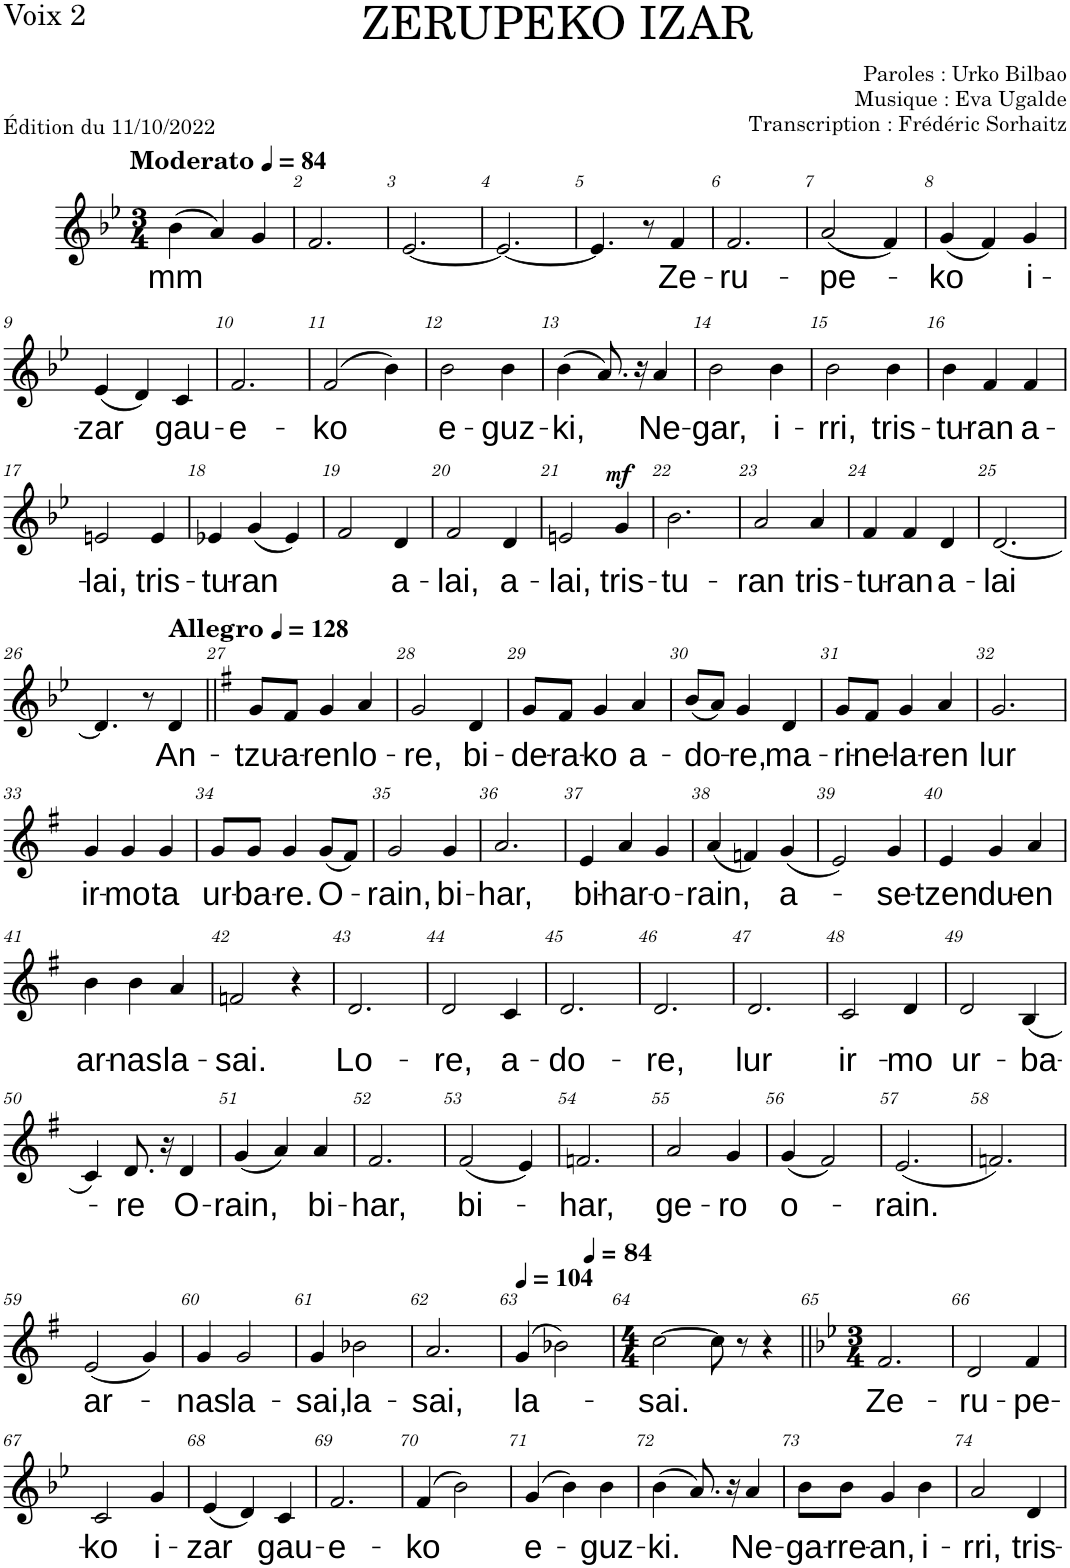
**kern	**text	**dynam
*part1	*part1	*part1
*staff1	*staff1	*staff1
*I"Voix 2	*	*
*I'V2	*	*
*clefG2	*	*
*k[b-e-]	*	*
*M3/4	*	*
*MM84	*	*
=1	=1	=1
!LO:TX:a:B:t=Moderato	!	!
!	!LO:LY:b	!
(4b-\	mm	.
4a/)	.	.
4g/	.	.
=2	=2	=2
2.f/	.	.
=3	=3	=3
[2.e-/	.	.
=4	=4	=4
2.e-/_	.	.
=5	=5	=5
4.e-/]	.	.
8r	.	.
!	!LO:LY:b	!
4f/	Ze-	.
=6	=6	=6
!	!LO:LY:b	!
2.f/	-ru-	.
=7	=7	=7
!	!LO:LY:b	!
(2a/	-pe-	.
4f/)	.	.
=8	=8	=8
!	!LO:LY:b	!
(4g/	-ko	.
4f/)	.	.
!	!LO:LY:b	!
4g/	i-	.
!!LO:LB:g=z
=9	=9	=9
!	!LO:LY:b	!
(4e-/	-zar	.
4d/)	.	.
!	!LO:LY:b	!
4c/	gau-	.
=10	=10	=10
!	!LO:LY:b	!
2.f/	-e-	.
=11	=11	=11
!	!LO:LY:b	!
(2f/	-ko	.
4b-\)	.	.
=12	=12	=12
!	!LO:LY:b	!
2b-\	e-	.
!	!LO:LY:b	!
4b-\	guz-	.
=13	=13	=13
!	!LO:LY:b	!
(4b-\	-ki,	.
8.a/)	.	.
16r	.	.
!	!LO:LY:b	!
4a/	Ne-	.
=14	=14	=14
!	!LO:LY:b	!
2b-\	-gar,	.
!	!LO:LY:b	!
4b-\	i-	.
=15	=15	=15
!	!LO:LY:b	!
2b-\	-rri,	.
!	!LO:LY:b	!
4b-\	tris-	.
=16	=16	=16
!	!LO:LY:b	!
4b-\	-tu-	.
!	!LO:LY:b	!
4f/	ran	.
!	!LO:LY:b	!
4f/	a-	.
!!LO:LB:g=z
=17	=17	=17
!	!LO:LY:b	!
2en/	-lai,	.
!	!LO:LY:b	!
4e/	tris-	.
=18	=18	=18
!	!LO:LY:b	!
4e-X/	-tu-	.
!	!LO:LY:b	!
(4g/	ran	.
4e-/)	.	.
=19	=19	=19
2f/	.	.
!	!LO:LY:b	!
4d/	a-	.
=20	=20	=20
!	!LO:LY:b	!
2f/	lai,	.
!	!LO:LY:b	!
4d/	a-	.
=21	=21	=21
!	!LO:LY:b	!
2en/	-lai,	.
!	!LO:LY:b	!LO:DY:a
4g/	tris-	mf
=22	=22	=22
!	!LO:LY:b	!
2.b-\	-tu-	.
=23	=23	=23
!	!LO:LY:b	!
2a/	-ran	.
!	!LO:LY:b	!
4a/	tris-	.
=24	=24	=24
!	!LO:LY:b	!
4f/	tu-	.
!	!LO:LY:b	!
4f/	-ran	.
!	!LO:LY:b	!
4d/	a-	.
=25	=25	=25
!	!LO:LY:b	!
[2.d/	-lai	.
!!LO:LB:g=z
=26	=26	=26
4.d/]	.	.
8r	.	.
*MM128	*	*
!LO:TX:a:B:t=Allegro	!	!
!	!LO:LY:b	!
4d/	An-	.
=27||	=27||	=27||
*k[f#]	*	*
!	!LO:LY:b	!
8g/L	-tzu-	.
!	!LO:LY:b	!
8f#/J	-a-	.
!	!LO:LY:b	!
4g/	-ren	.
!	!LO:LY:b	!
4a/	lo-	.
=28	=28	=28
!	!LO:LY:b	!
2g/	-re,	.
!	!LO:LY:b	!
4d/	bi-	.
=29	=29	=29
!	!LO:LY:b	!
8g/L	-de-	.
!	!LO:LY:b	!
8f#/J	-ra-	.
!	!LO:LY:b	!
4g/	-ko	.
!	!LO:LY:b	!
4a/	a-	.
=30	=30	=30
!	!LO:LY:b	!
(8b/L	-do-	.
8a/J)	.	.
!	!LO:LY:b	!
4g/	re,	.
!	!LO:LY:b	!
4d/	ma-	.
=31	=31	=31
!	!LO:LY:b	!
8g/L	-ri-	.
!	!LO:LY:b	!
8f#/J	-ne-	.
!	!LO:LY:b	!
4g/	-la-	.
!	!LO:LY:b	!
4a/	-ren	.
=32	=32	=32
!	!LO:LY:b	!
2.g/	lur	.
!!LO:LB:g=z
=33	=33	=33
!	!LO:LY:b	!
4g/	ir-	.
!	!LO:LY:b	!
4g/	-mo	.
!	!LO:LY:b	!
4g/	ta	.
=34	=34	=34
!	!LO:LY:b	!
8g/L	ur-	.
!	!LO:LY:b	!
8g/J	-ba-	.
!	!LO:LY:b	!
4g/	-re.	.
!	!LO:LY:b	!
(8g/L	O-	.
8f#/J)	.	.
=35	=35	=35
!	!LO:LY:b	!
2g/	-rain,	.
!	!LO:LY:b	!
4g/	bi-	.
=36	=36	=36
!	!LO:LY:b	!
2.a/	-har,	.
=37	=37	=37
!	!LO:LY:b	!
4e/	bi-	.
!	!LO:LY:b	!
4a/	-har-	.
!	!LO:LY:b	!
4g/	o-	.
=38	=38	=38
!	!LO:LY:b	!
(4a/	-rain,	.
4fn/)	.	.
!	!LO:LY:b	!
(4g/	a-	.
=39	=39	=39
2e/)	.	.
!	!LO:LY:b	!
4g/	-se-	.
=40	=40	=40
!	!LO:LY:b	!
4e/	-tzen	.
!	!LO:LY:b	!
4g/	du-	.
!	!LO:LY:b	!
4a/	-en	.
!!LO:LB:g=z
=41	=41	=41
!	!LO:LY:b	!
4b\	ar-	.
!	!LO:LY:b	!
4b\	-nas	.
!	!LO:LY:b	!
4a/	la-	.
=42	=42	=42
!	!LO:LY:b	!
2fn/	-sai.	.
4r	.	.
=43	=43	=43
!	!LO:LY:b	!
2.d/	Lo-	.
=44	=44	=44
!	!LO:LY:b	!
2d/	-re,	.
!	!LO:LY:b	!
4c/	a-	.
=45	=45	=45
!	!LO:LY:b	!
2.d/	-do-	.
=46	=46	=46
!	!LO:LY:b	!
2.d/	-re,	.
=47	=47	=47
!	!LO:LY:b	!
2.d/	lur	.
=48	=48	=48
!	!LO:LY:b	!
2c/	ir-	.
!	!LO:LY:b	!
4d/	-mo	.
=49	=49	=49
!	!LO:LY:b	!
2d/	ur-	.
!	!LO:LY:b	!
(4B/	-ba-	.
!!LO:LB:g=z
=50	=50	=50
4c/)	.	.
!	!LO:LY:b	!
8.d/	-re	.
16r	.	.
!	!LO:LY:b	!
4d/	O-	.
=51	=51	=51
!	!LO:LY:b	!
(4g/	-rain,	.
4a/)	.	.
!	!LO:LY:b	!
4a/	bi-	.
=52	=52	=52
!	!LO:LY:b	!
2.f#/	-har,	.
=53	=53	=53
!	!LO:LY:b	!
(2f#/	bi-	.
4e/)	.	.
=54	=54	=54
!	!LO:LY:b	!
2.fn/	-har,	.
=55	=55	=55
!	!LO:LY:b	!
2a/	ge-	.
!	!LO:LY:b	!
4g/	-ro	.
=56	=56	=56
!	!LO:LY:b	!
(4g/	o-	.
2f#/)	.	.
=57	=57	=57
!	!LO:LY:b	!
(2.e/	-rain.	.
=58	=58	=58
2.fn/)	.	.
!!LO:LB:g=z
=59	=59	=59
!	!LO:LY:b	!
(2e/	ar-	.
4g/)	.	.
=60	=60	=60
!	!LO:LY:b	!
4g/	nas	.
!	!LO:LY:b	!
2g/	la-	.
=61	=61	=61
!	!LO:LY:b	!
4g/	-sai,	.
!	!LO:LY:b	!
2b-X\	la-	.
=62	=62	=62
!	!LO:LY:b	!
2.a/	-sai,	.
=63	=63	=63
*MM104	*	*
!	!LO:LY:b	!
*^	*	*
(4g/	2ryy	la-	.
2b-X\)	.	.	.
*MM84	*	*	*
.	4ryy	.	.
*v	*v	*	*
=64	=64	=64
*M4/4	*	*
*^	*	*
!	!	!LO:LY:b	!
*v	*v	*	*
[2cc\	sai.	.
8cc\]	.	.
8r	.	.
4r	.	.
=65||	=65||	=65||
*k[b-e-]	*	*
*M3/4	*	*
!	!LO:LY:b	!
2.f/	Ze-	.
=66	=66	=66
!	!LO:LY:b	!
2d/	-ru-	.
!	!LO:LY:b	!
4f/	-pe-	.
!!LO:LB:g=z
=67	=67	=67
!	!LO:LY:b	!
2c/	-ko	.
!	!LO:LY:b	!
4g/	i-	.
=68	=68	=68
!	!LO:LY:b	!
(4e-/	-zar	.
4d/)	.	.
!	!LO:LY:b	!
4c/	gau-	.
=69	=69	=69
!	!LO:LY:b	!
2.f/	-e-	.
=70	=70	=70
!	!LO:LY:b	!
(4f/	ko	.
2b-\)	.	.
=71	=71	=71
!	!LO:LY:b	!
(4g/	e-	.
4b-\)	.	.
!	!LO:LY:b	!
4b-\	-guz-	.
=72	=72	=72
!	!LO:LY:b	!
(4b-\	-ki.	.
8.a/)	.	.
16r	.	.
!	!LO:LY:b	!
4a/	Ne-	.
=73	=73	=73
!	!LO:LY:b	!
8b-\L	-ga-	.
!	!LO:LY:b	!
8b-\J	-rre-	.
!	!LO:LY:b	!
4g/	-an,	.
!	!LO:LY:b	!
4b-\	i-	.
=74	=74	=74
!	!LO:LY:b	!
2a/	-rri,	.
!	!LO:LY:b	!
4d/	tris-	.
=	=	=
*-	*-	*-
